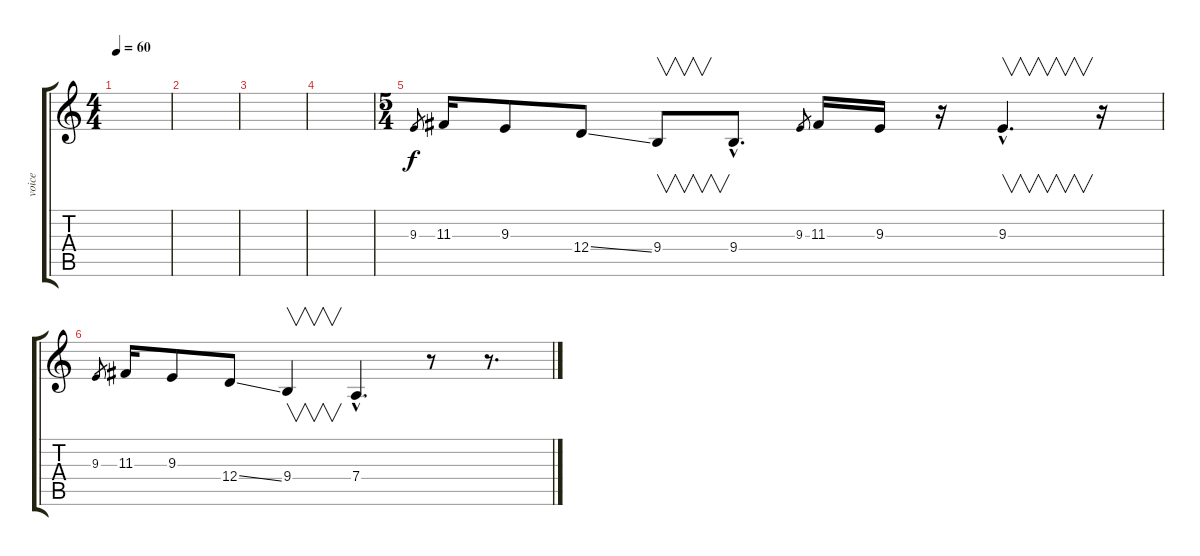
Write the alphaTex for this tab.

\track ("voice" "voice") {instrument flute}
\staff {score tabs}
\tuning (E4 B3 G3 D3 A2 E2) {hide}
\ts (4 4)
\tempo 60
\clef g2
\ks c
|
|
|
|
\ts (5 4)
9.3.8{gr} 11.3.16 9.3.8 12.4{ss}.8 9.4.8{v} 9.4{hac}.8{d} 9.3.8{gr} 11.3.16 9.3.16 r.16 9.3{hac}.4{v d} r.16 |
9.3.8{gr} 11.3.16 9.3.8 12.4{ss}.8 9.4.4{v} 7.4{hac}.4{d} r.8 r.8{d}
